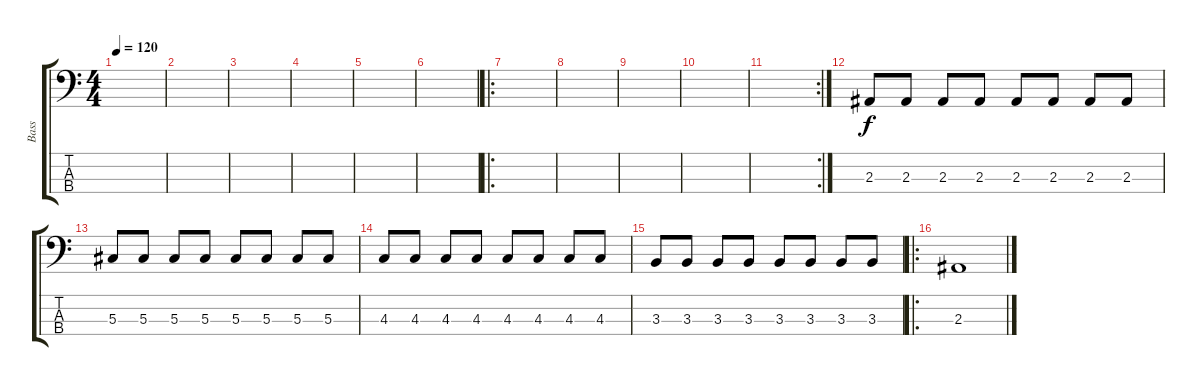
\track ("Bass" "Bass") {instrument acousticguitarnylon}
\staff {score tabs}
\tuning (Gb2 Db2 Ab1 Eb1) {hide}
\ts (4 4)
\tempo 120
\clef f4
\ks c
|
|
|
|
|
|
\ro
|
|
|
|
\rc 2
|
2.3.8 2.3.8 2.3.8 2.3.8 2.3.8 2.3.8 2.3.8 2.3.8 |
5.3.8 5.3.8 5.3.8 5.3.8 5.3.8 5.3.8 5.3.8 5.3.8 |
4.3.8 4.3.8 4.3.8 4.3.8 4.3.8 4.3.8 4.3.8 4.3.8 |
3.3.8 3.3.8 3.3.8 3.3.8 3.3.8 3.3.8 3.3.8 3.3.8 |
\ro
2.3.1
